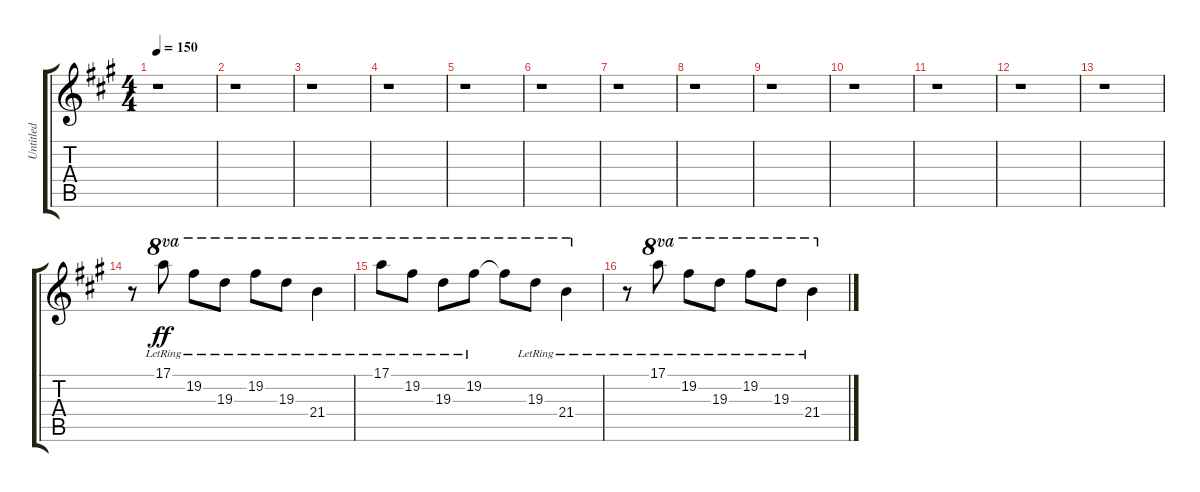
\track ("Untitled" "Untitled") {instrument electricguitarclean}
\staff {score tabs}
\tuning (E4 B3 G3 D3 A2 E2) {hide}
\ts (4 4)
\tempo 150
\clef g2
\ks a
r.1{dy ff} |
r.1 |
r.1 |
r.1 |
r.1 |
r.1 |
r.1 |
r.1 |
r.1 |
r.1 |
r.1 |
r.1 |
r.1 |
r.8 17.1{lr}.8{ot 8va} 19.2{lr}.8{ot 8va} 19.3{lr}.8{ot 8va} 19.2{lr}.8{ot 8va} 19.3{lr}.8{ot 8va} 21.4{lr}.4{ot 8va} |
17.1{lr}.8{ot 8va} 19.2{lr}.8{ot 8va} 19.3{lr}.8{ot 8va} 19.2{lr}.8{ot 8va} 19.2{t}.8{ot 8va} 19.3{lr}.8{ot 8va} 21.4{lr}.4{ot 8va} |
r.8 17.1{lr}.8{ot 8va} 19.2{lr}.8{ot 8va} 19.3{lr}.8{ot 8va} 19.2{lr}.8{ot 8va} 19.3{lr}.8{ot 8va} 21.4{lr}.4{ot 8va}
